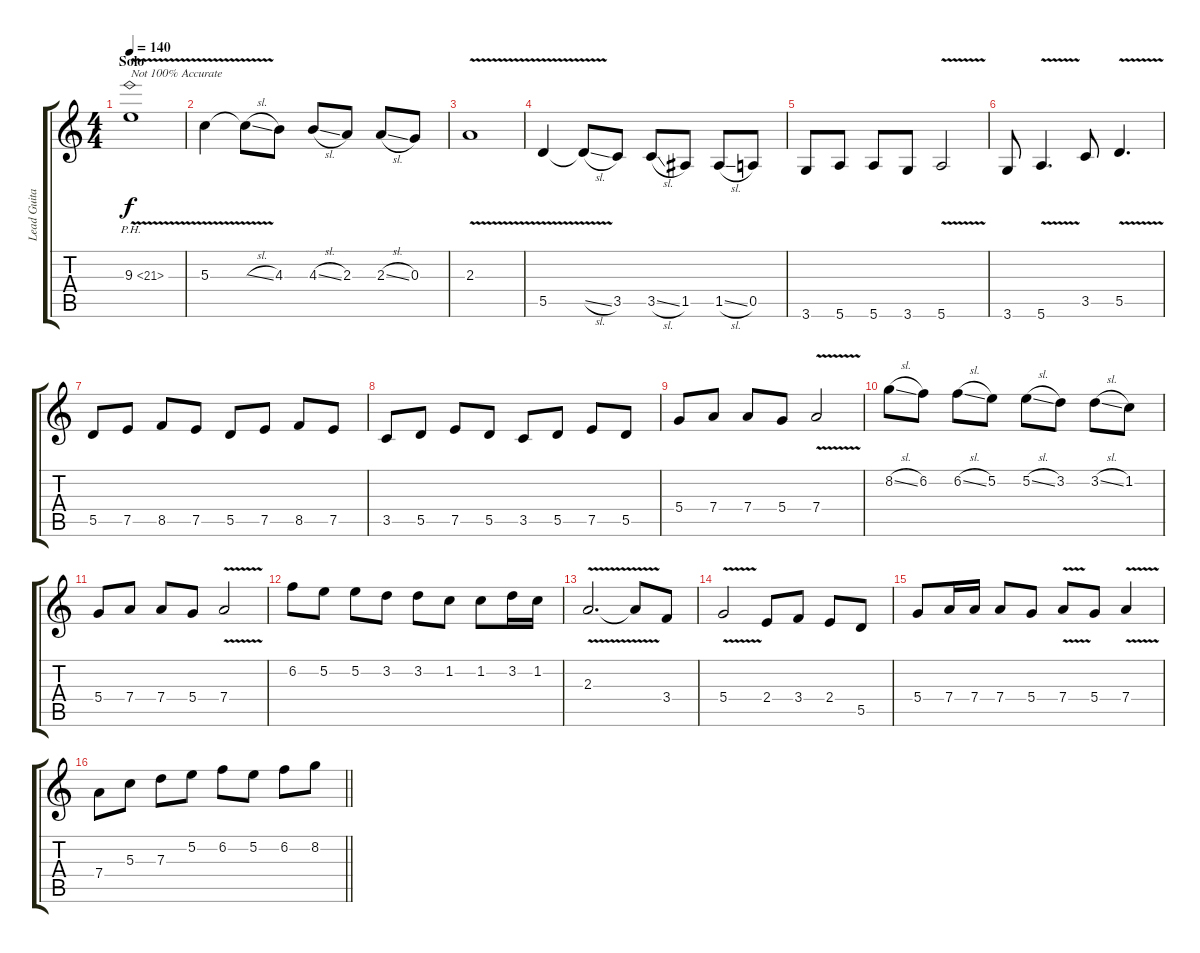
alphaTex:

\track ("Lead Guitar" "Lead Guita") {instrument distortionguitar}
\staff {score tabs}
\tuning (E4 B3 G3 D3 A2 E2) {hide}
\ts (4 4)
\section ("" "Solo")
\tempo 140
\clef g2
\ks c
9.3{ph 12 v}.1{txt "Not 100% Accurate" dy f} |
5.3{v}.4 5.3{sl t}.8 4.3.8 4.3{sl}.8 2.3.8 2.3{sl}.8 0.3.8 |
2.3{v}.1 |
5.5{v}.4 5.5{sl t}.8 3.5.8 3.5{sl}.8 1.5.8 1.5{sl}.8 0.5.8 |
3.6.8 5.6.8 5.6.8 3.6.8 5.6{v}.2 |
3.6.8 5.6{v}.4{d} 3.5.8 5.5{v}.4{d} |
5.5.8 7.5.8 8.5.8 7.5.8 5.5.8 7.5.8 8.5.8 7.5.8 |
3.5.8 5.5.8 7.5.8 5.5.8 3.5.8 5.5.8 7.5.8 5.5.8 |
5.4.8 7.4.8 7.4.8 5.4.8 7.4{v}.2 |
8.2{sl}.8 6.2.8 6.2{sl}.8 5.2.8 5.2{sl}.8 3.2.8 3.2{sl}.8 1.2.8 |
5.4.8 7.4.8 7.4.8 5.4.8 7.4{v}.2 |
6.2.8 5.2.8 5.2.8 3.2.8 3.2.8 1.2.8 1.2.8 3.2.16 1.2.16 |
2.3{v}.2{d} 2.3{t}.8 3.4.8 |
5.4{v}.2 2.4.8 3.4.8 2.4.8 5.5.8 |
5.4.8 7.4.16 7.4.16 7.4.8 5.4.8 7.4{v}.8 5.4.8 7.4{v}.4 |
\barLineRight lightlight
7.4.8 5.3.8 7.3.8 5.2.8 6.2.8 5.2.8 6.2.8 8.2.8
